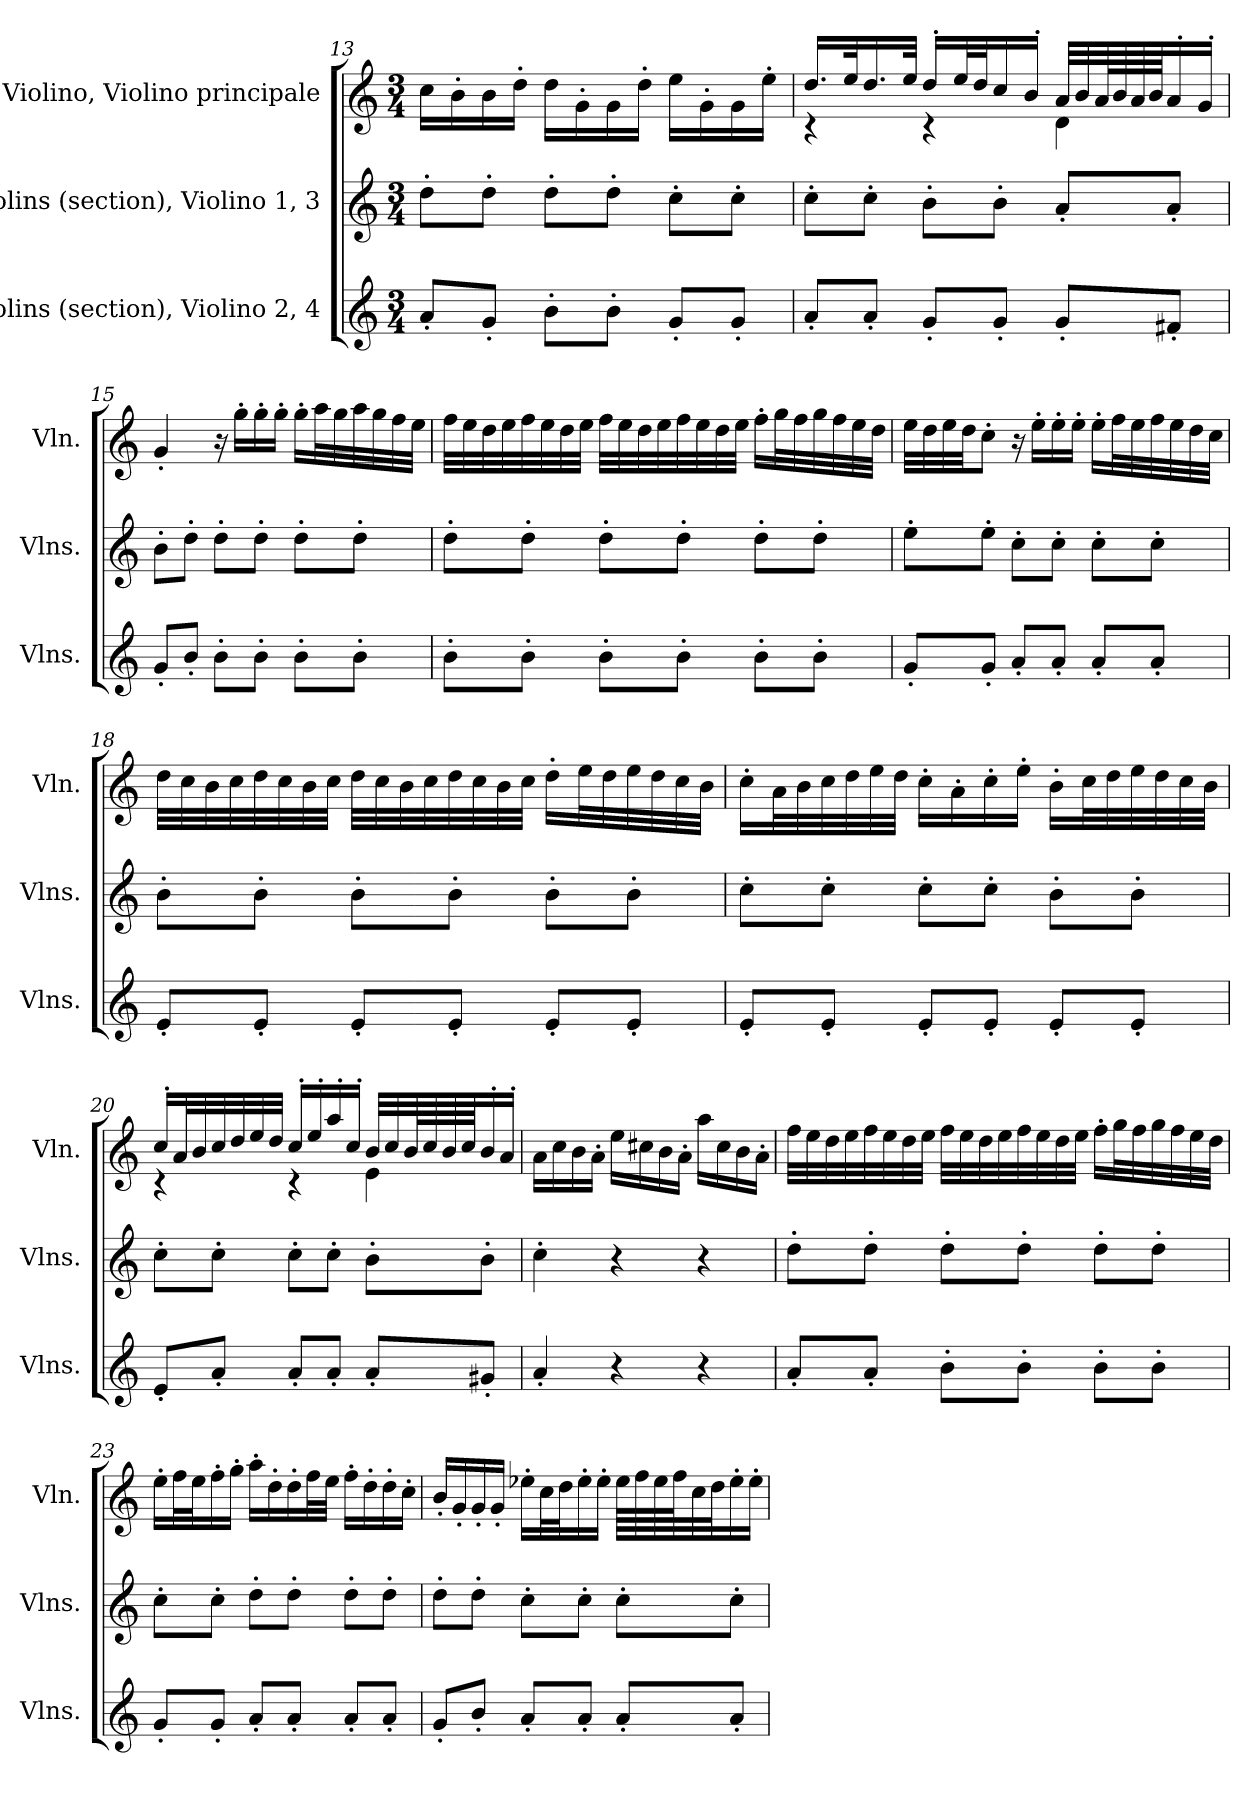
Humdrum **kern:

**kern	**kern	**kern
*part3	*part2	*part1
*staff3	*staff2	*staff1
*I"Violins (section), Violino 2, 4	*I"Violins (section), Violino 1, 3	*I"Violino, Violino principale
*I'Vlns.	*I'Vlns.	*I'Vln.
*clefG2	*clefG2	*clefG2
*k[]	*k[]	*k[]
*M3/4	*M3/4	*M3/4
=13	=13	=13
8a'/L	8dd'\L	16cc\LL
.	.	16b'\
8g'/J	8dd'\J	16b\
.	.	16dd'\JJ
8b'\L	8dd'\L	16dd\LL
.	.	16g'\
8b'\J	8dd'\J	16g\
.	.	16dd'\JJ
8g'/L	8cc'\L	16ee\LL
.	.	16g'\
8g'/J	8cc'\J	16g\
.	.	16ee'\JJ
!!LO:PB:g=z
=14	=14	=14
*	*	*^
8a'/L	8cc'\L	16.dd/LL	4r
.	.	32ee/K	.
8a'/J	8cc'\J	16.dd/	.
.	.	32ee/JJk	.
8g'/L	8b'\L	16dd'/LL	4r
.	.	32ee/L	.
.	.	32dd/J	.
8g'/J	8b'\J	16cc/	.
.	.	16b'/JJ	.
8g'/L	8a'/L	32a/LLL	4d\
.	.	32b/	.
.	.	64a/L	.
.	.	64b/	.
.	.	64a/	.
.	.	64b/JJ	.
8f#X'/J	8a'/J	16a'/	.
.	.	16g'/JJ	.
*	*	*v	*v
=15	=15	=15
8g'/L	8b'\L	4g'/
8b'/J	8dd'\J	.
8b'\L	8dd'\L	16r
.	.	16gg'\LL
8b'\J	8dd'\J	16gg'\
.	.	16gg'\JJ
8b'\L	8dd'\L	16gg'\LL
.	.	32aa\L
.	.	32gg\
8b'\J	8dd'\J	32aa\
.	.	32gg\
.	.	32ff\
.	.	32ee\JJJ
!!LO:LB:g=z
=16	=16	=16
8b'\L	8dd'\L	32ff\LLL
.	.	32ee\
.	.	32dd\
.	.	32ee\
8b'\J	8dd'\J	32ff\
.	.	32ee\
.	.	32dd\
.	.	32ee\JJJ
8b'\L	8dd'\L	32ff\LLL
.	.	32ee\
.	.	32dd\
.	.	32ee\
8b'\J	8dd'\J	32ff\
.	.	32ee\
.	.	32dd\
.	.	32ee\JJJ
8b'\L	8dd'\L	16ff'\LL
.	.	32gg\L
.	.	32ff\
8b'\J	8dd'\J	32gg\
.	.	32ff\
.	.	32ee\
.	.	32dd\JJJ
=17	=17	=17
8g'/L	8ee'\L	32ee\LLL
.	.	32dd\
.	.	32ee\
.	.	32dd\JJ
8g'/J	8ee'\J	8cc'\J
8a'/L	8cc'\L	16r
.	.	16ee'\LL
8a'/J	8cc'\J	16ee'\
.	.	16ee'\JJ
8a'/L	8cc'\L	16ee'\LL
.	.	32ff\L
.	.	32ee\
8a'/J	8cc'\J	32ff\
.	.	32ee\
.	.	32dd\
.	.	32cc\JJJ
!!LO:LB:g=z
=18	=18	=18
8e'/L	8b'\L	32dd\LLL
.	.	32cc\
.	.	32b\
.	.	32cc\
8e'/J	8b'\J	32dd\
.	.	32cc\
.	.	32b\
.	.	32cc\JJJ
8e'/L	8b'\L	32dd\LLL
.	.	32cc\
.	.	32b\
.	.	32cc\
8e'/J	8b'\J	32dd\
.	.	32cc\
.	.	32b\
.	.	32cc\JJJ
8e'/L	8b'\L	16dd'\LL
.	.	32ee\L
.	.	32dd\
8e'/J	8b'\J	32ee\
.	.	32dd\
.	.	32cc\
.	.	32b\JJJ
=19	=19	=19
8e'/L	8cc'\L	16cc'\LL
.	.	32a\L
.	.	32b\
8e'/J	8cc'\J	32cc\
.	.	32dd\
.	.	32ee\
.	.	32dd\JJJ
8e'/L	8cc'\L	16cc'\LL
.	.	16a'\
8e'/J	8cc'\J	16cc'\
.	.	16ee'\JJ
8e'/L	8b'\L	16b'\LL
.	.	32cc\L
.	.	32dd\
8e'/J	8b'\J	32ee\
.	.	32dd\
.	.	32cc\
.	.	32b\JJJ
!!LO:LB:g=z
=20	=20	=20
*	*	*^
8e'/L	8cc'\L	16cc'/LL	4r
.	.	32a/L	.
.	.	32b/	.
8a'/J	8cc'\J	32cc/	.
.	.	32dd/	.
.	.	32ee/	.
.	.	32dd/JJJ	.
8a'/L	8cc'\L	16cc'/LL	4r
.	.	16ee'/	.
8a'/J	8cc'\J	16aa'/	.
.	.	16cc'/JJ	.
8a'/L	8b'\L	32b/LLL	4e\
.	.	32cc/	.
.	.	64b/L	.
.	.	64cc/	.
.	.	64b/	.
.	.	64cc/JJ	.
8g#X'/J	8b'\J	16b'/	.
.	.	16a'/JJ	.
*	*	*v	*v
=21	=21	=21
4a'/	4cc'\	16a\LL
.	.	16cc\
.	.	16b\
.	.	16a'\JJ
4r	4r	16ee\LL
.	.	16cc#X\
.	.	16b\
.	.	16a'\JJ
4r	4r	16aa\LL
.	.	16cc#\
.	.	16b\
.	.	16a'\JJ
!!LO:LB:g=z
=22	=22	=22
8a'/L	8dd'\L	32ff\LLL
.	.	32ee\
.	.	32dd\
.	.	32ee\
8a'/J	8dd'\J	32ff\
.	.	32ee\
.	.	32dd\
.	.	32ee\JJJ
8b'\L	8dd'\L	32ff\LLL
.	.	32ee\
.	.	32dd\
.	.	32ee\
8b'\J	8dd'\J	32ff\
.	.	32ee\
.	.	32dd\
.	.	32ee\JJJ
8b'\L	8dd'\L	16ff'\LL
.	.	32gg\L
.	.	32ff\
8b'\J	8dd'\J	32gg\
.	.	32ff\
.	.	32ee\
.	.	32dd\JJJ
=23	=23	=23
8g'/L	8cc'\L	16ee'\LL
.	.	32ff\L
.	.	32ee\J
8g'/J	8cc'\J	16ff'\
.	.	16gg'\JJ
8a'/L	8dd'\L	16aa'\LL
.	.	16dd'\
8a'/J	8dd'\J	16dd'\
.	.	32ff\L
.	.	32ee\JJJ
8a'/L	8dd'\L	16ff'\LL
.	.	16dd'\
8a'/J	8dd'\J	16dd'\
.	.	16cc'\JJ
!!LO:PB:g=z
=24	=24	=24
8g'/L	8dd'\L	16b'/LL
.	.	16g'/
8b'/J	8dd'\J	16g'/
.	.	16g'/JJ
8a'/L	8cc'\L	16ee-X'\LL
.	.	32cc\L
.	.	32dd\J
8a'/J	8cc'\J	16ee-'\
.	.	16ee-'\JJ
8a'/L	8cc'\L	64ee-\LLLL
.	.	64ff\
.	.	64ee-\
.	.	64ff\J
.	.	32cc\
.	.	32dd\J
8a'/J	8cc'\J	16ee-'\
.	.	16ee-'\JJ
=	=	=
*-	*-	*-
